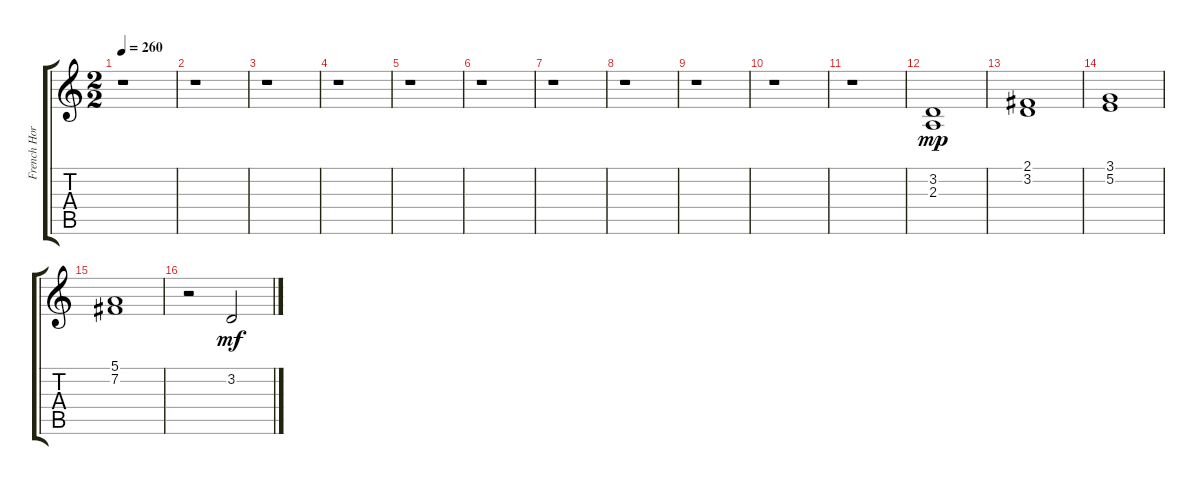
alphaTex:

\track ("French Horn <---" "French Hor") {instrument frenchhorn}
\staff {score tabs}
\tuning (E4 B3 G3 D3 A2 E2) {hide}
\ts (2 2)
\tempo 260
\clef g2
\ks c
r.1{dy mp} |
r.1 |
r.1 |
r.1 |
r.1 |
r.1 |
r.1 |
r.1 |
r.1 |
r.1 |
r.1 |
(3.2 2.3).1 |
(2.1 3.2).1 |
(3.1 5.2).1 |
(5.1 7.2).1 |
r.2 3.2.2{dy mf}
